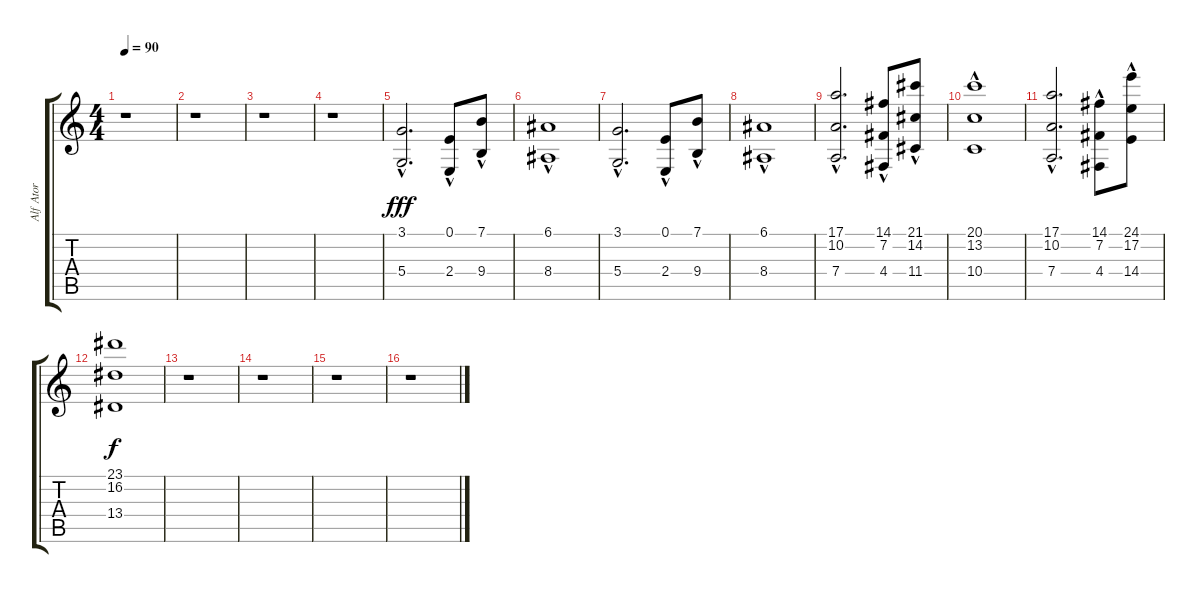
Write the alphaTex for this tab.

\track ("Alf Ator" "Alf Ator") {instrument trombone}
\staff {score tabs}
\tuning (E4 B3 G3 D3 A2 E2) {hide}
\ts (4 4)
\tempo 90
\clef g2
\ks c
r.1{dy fff} |
r.1 |
r.1 |
r.1 |
(3.1 5.4{hac}).2{d} (0.1 2.4{hac}).8 (7.1 9.4{hac}).8 |
(6.1 8.4{hac}).1 |
(3.1 5.4{hac}).2{d} (0.1 2.4{hac}).8 (7.1 9.4{hac}).8 |
(6.1 8.4{hac}).1 |
(17.1 10.2 7.4{hac}).2{d} (14.1 7.2 4.4{hac}).8 (21.1 14.2 11.4{hac}).8 |
(20.1 13.2 10.4{hac}).1 |
(17.1 10.2 7.4{hac}).2{d} (14.1 7.2 4.4{hac}).8 (24.1 17.2 14.4{hac}).8 |
(23.1 16.2 13.4).1{dy f} |
r.1 |
r.1 |
r.1 |
r.1
